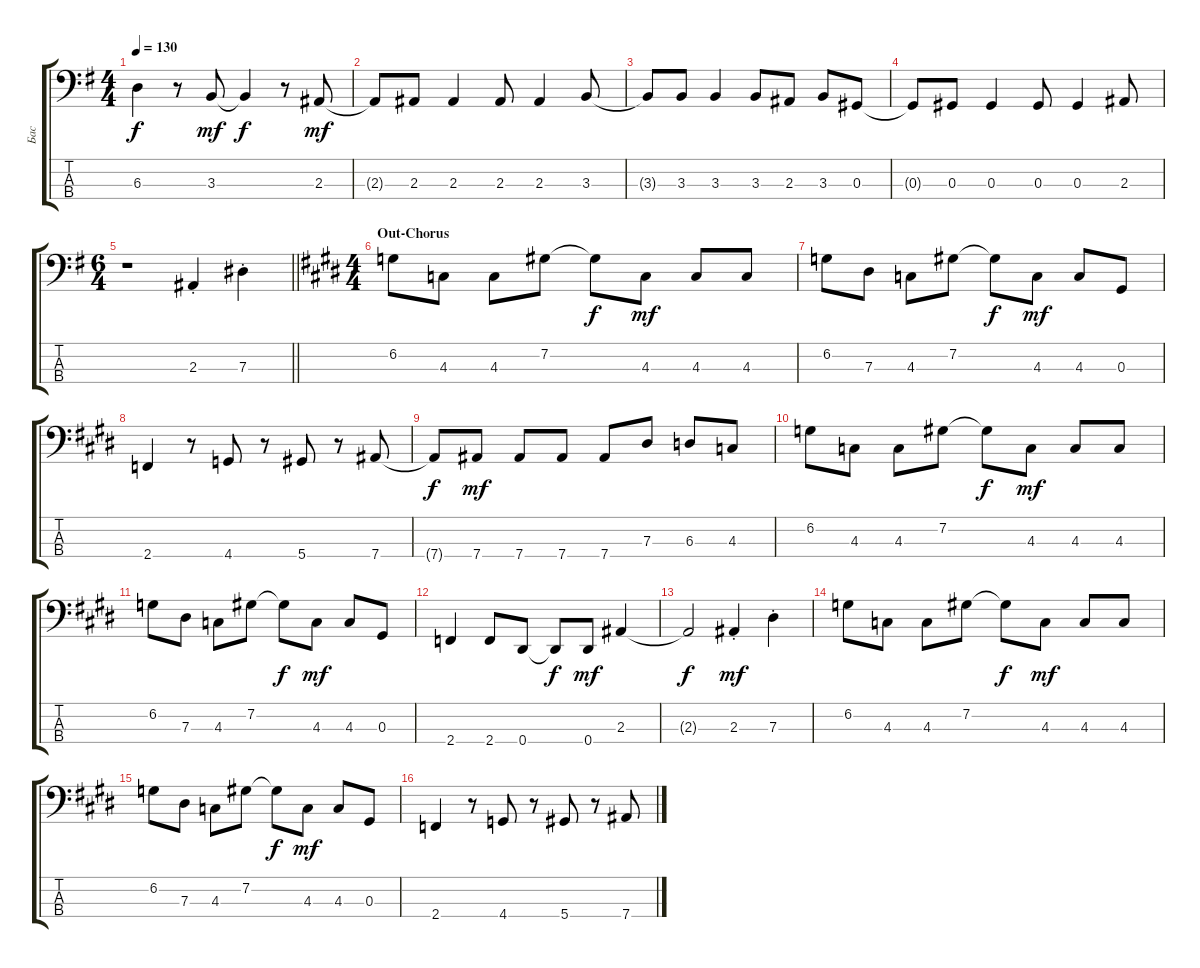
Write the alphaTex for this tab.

\track ("Бас" "Бас") {instrument electricbassfinger}
\staff {score tabs}
\tuning (Gb2 Db2 Ab1 Eb1) {hide}
\ts (4 4)
\tempo 130
\clef f4
\ks eminor
6.3{t}.4{dy f} r.8 3.3.8{dy mf} 3.3{t}.4{dy f} r.8 2.3.8{dy mf} |
2.3{t}.8 2.3.8 2.3.4 2.3.8 2.3.4 3.3.8 |
3.3{t}.8 3.3.8 3.3.4 3.3.8 2.3.8 3.3.8 0.3.8 |
0.3{t}.8 0.3.8 0.3.4 0.3.8 0.3.4 2.3.8 |
\ts (6 4)
\barLineRight lightlight
r.1 2.3{st}.4 7.3{st}.4 |
\ts (4 4)
\section ("" "Out-Chorus")
\ks c#minor
6.2.8 4.3.8 4.3.8 7.2.8 7.2{t}.8{dy f} 4.3.8{dy mf} 4.3.8 4.3.8 |
6.2.8 7.3.8 4.3.8 7.2.8 7.2{t}.8{dy f} 4.3.8{dy mf} 4.3.8 0.3.8 |
2.4.4 r.8 4.4.8 r.8 5.4.8 r.8 7.4.8 |
7.4{t}.8{dy f} 7.4.8{dy mf} 7.4.8 7.4.8 7.4.8 7.3.8 6.3.8 4.3.8 |
6.2.8 4.3.8 4.3.8 7.2.8 7.2{t}.8{dy f} 4.3.8{dy mf} 4.3.8 4.3.8 |
6.2.8 7.3.8 4.3.8 7.2.8 7.2{t}.8{dy f} 4.3.8{dy mf} 4.3.8 0.3.8 |
2.4.4 2.4.8 0.4.8 0.4{t}.8{dy f} 0.4.8{dy mf} 2.3.4 |
2.3{t}.2{dy f} 2.3{st}.4{dy mf} 7.3{st}.4 |
6.2.8 4.3.8 4.3.8 7.2.8 7.2{t}.8{dy f} 4.3.8{dy mf} 4.3.8 4.3.8 |
6.2.8 7.3.8 4.3.8 7.2.8 7.2{t}.8{dy f} 4.3.8{dy mf} 4.3.8 0.3.8 |
2.4.4 r.8 4.4.8 r.8 5.4.8 r.8 7.4.8
